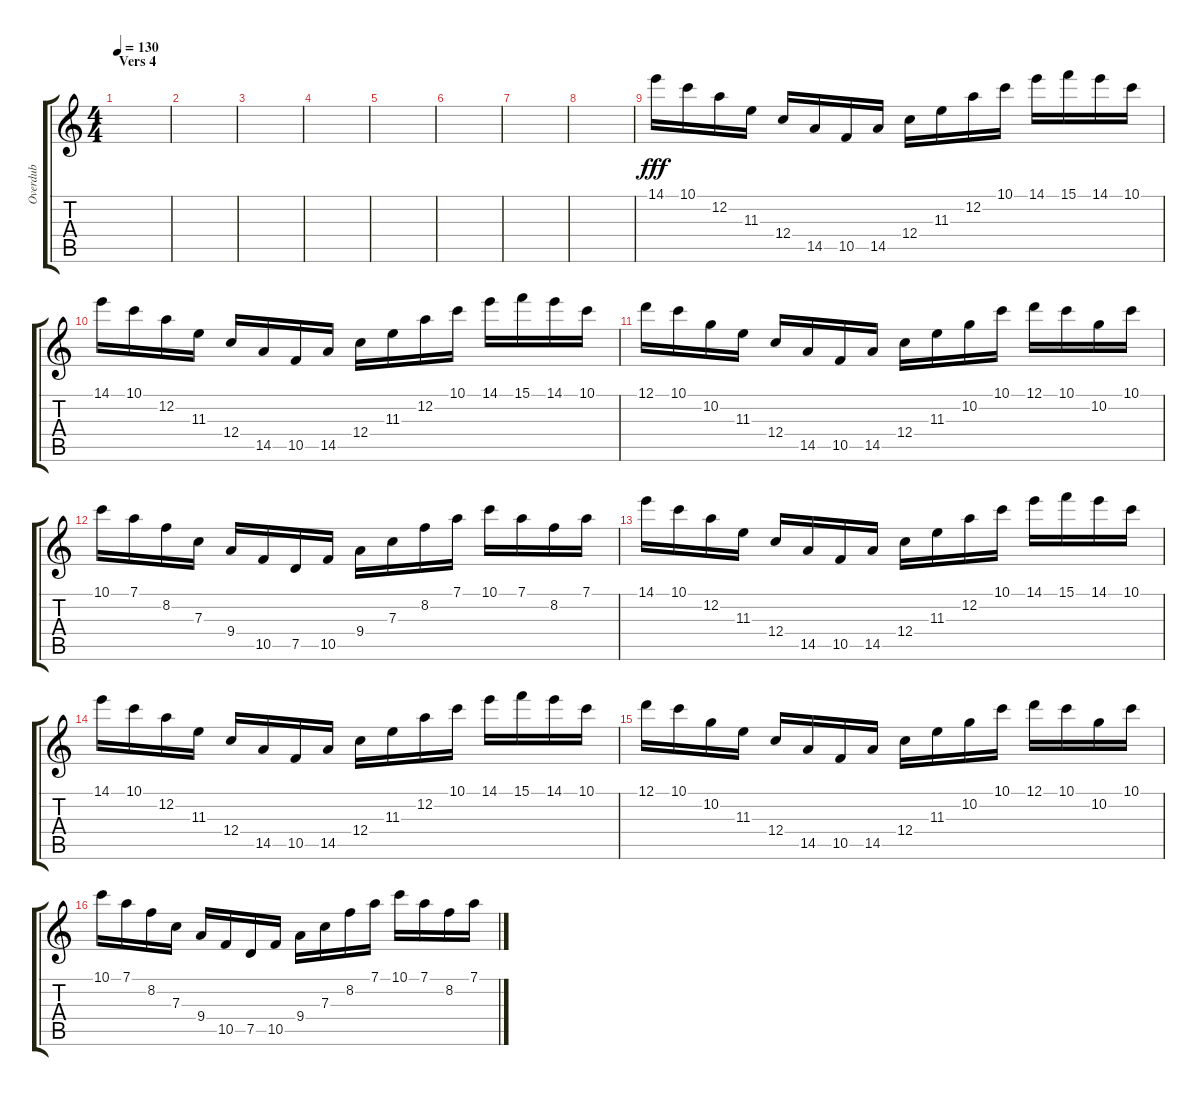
\track ("Overdub" "Overdub") {instrument overdrivenguitar}
\staff {score tabs}
\tuning (D4 A3 F3 C3 G2 C2) {hide}
\ts (4 4)
\section ("" "Vers 4")
\tempo 130
\clef g2
\ks c
|
|
|
|
|
|
|
|
14.1.16{dy fff} 10.1.16 12.2.16 11.3.16 12.4.16 14.5.16 10.5.16 14.5.16 12.4.16 11.3.16 12.2.16 10.1.16 14.1.16 15.1.16 14.1.16 10.1.16 |
14.1.16 10.1.16 12.2.16 11.3.16 12.4.16 14.5.16 10.5.16 14.5.16 12.4.16 11.3.16 12.2.16 10.1.16 14.1.16 15.1.16 14.1.16 10.1.16 |
12.1.16 10.1.16 10.2.16 11.3.16 12.4.16 14.5.16 10.5.16 14.5.16 12.4.16 11.3.16 10.2.16 10.1.16 12.1.16 10.1.16 10.2.16 10.1.16 |
10.1.16 7.1.16 8.2.16 7.3.16 9.4.16 10.5.16 7.5.16 10.5.16 9.4.16 7.3.16 8.2.16 7.1.16 10.1.16 7.1.16 8.2.16 7.1.16 |
14.1.16 10.1.16 12.2.16 11.3.16 12.4.16 14.5.16 10.5.16 14.5.16 12.4.16 11.3.16 12.2.16 10.1.16 14.1.16 15.1.16 14.1.16 10.1.16 |
14.1.16 10.1.16 12.2.16 11.3.16 12.4.16 14.5.16 10.5.16 14.5.16 12.4.16 11.3.16 12.2.16 10.1.16 14.1.16 15.1.16 14.1.16 10.1.16 |
12.1.16 10.1.16 10.2.16 11.3.16 12.4.16 14.5.16 10.5.16 14.5.16 12.4.16 11.3.16 10.2.16 10.1.16 12.1.16 10.1.16 10.2.16 10.1.16 |
10.1.16 7.1.16 8.2.16 7.3.16 9.4.16 10.5.16 7.5.16 10.5.16 9.4.16 7.3.16 8.2.16 7.1.16 10.1.16 7.1.16 8.2.16 7.1.16
